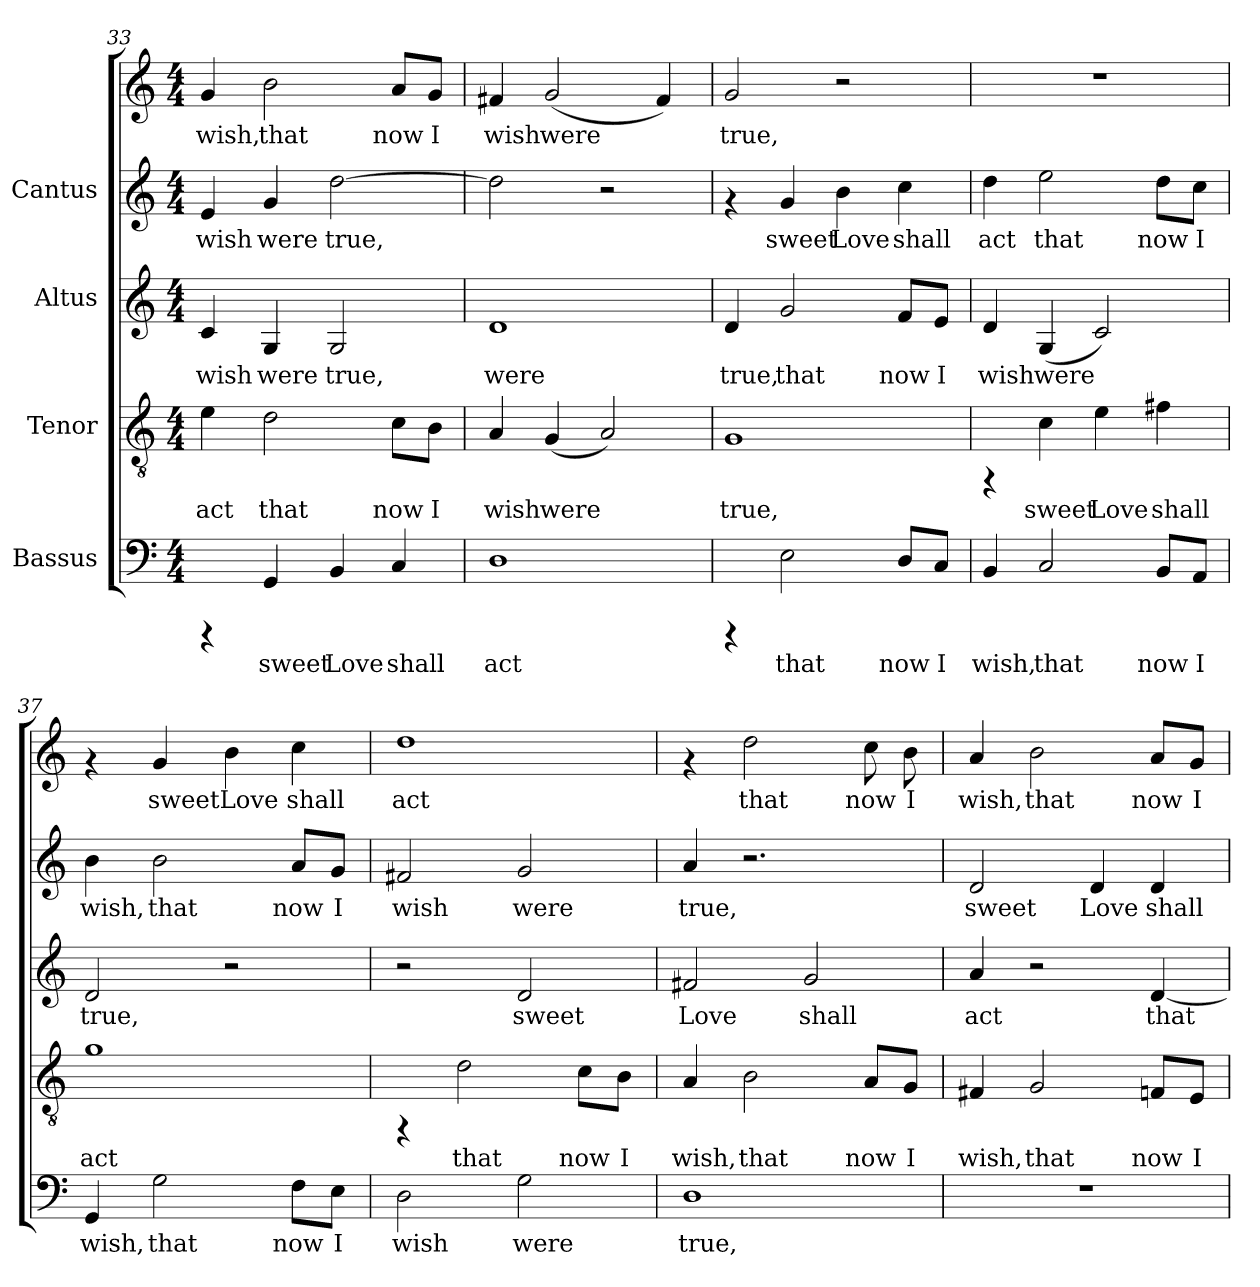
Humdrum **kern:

**kern	**text	**kern	**text	**kern	**text	**kern	**text	**kern	**text
*part4	*part4	*part3	*part3	*part2	*part2	*part1	*part1	*part1	*part1
*staff5	*staff5	*staff4	*staff4	*staff3	*staff3	*staff2	*staff2	*staff1	*staff1
*I"Bassus	*	*I"Tenor	*	*I"Altus	*	*I"Cantus	*	*	*
*clefF4	*	*clefGv2	*	*clefG2	*	*clefG2	*	*clefG2	*
*M4/4	*	*M4/4	*	*M4/4	*	*M4/4	*	*M4/4	*
=33	=33	=33	=33	=33	=33	=33	=33	=33	=33
!	!	!	!LO:LY:b:cj	!	!LO:LY:b:cj	!	!LO:LY:b:cj	!	!LO:LY:b:cj
4rCCC	.	4e\	act	4c/	wish	4e/	wish	4g/	wish,
!	!LO:LY:b:cj	!	!LO:LY:b:cj	!	!LO:LY:b:cj	!	!LO:LY:b:cj	!	!LO:LY:b:cj
4GG/	sweet	2d\	that	4G/	were	4g/	were	2b\	that
!	!LO:LY:b:cj	!	!	!	!LO:LY:b:cj	!	!LO:LY:b:cj	!	!
4BB/	Love	.	.	2G/	true,	[>2dd\	true,	.	.
!	!LO:LY:b:cj	!	!LO:LY:b:cj	!	!	!	!	!	!LO:LY:b:cj
4C/	shall	8c\L	now	.	.	.	.	8a/L	now
!	!	!	!LO:LY:b:cj	!	!	!	!	!	!LO:LY:b:cj
.	.	8B\J	I	.	.	.	.	8g/J	I
=34	=34	=34	=34	=34	=34	=34	=34	=34	=34
!	!LO:LY:b:cj	!	!LO:LY:b:cj	!	!LO:LY:b:cj	!	!	!	!LO:LY:b:cj
1D	act	4A/	wish	1d	were	2dd\]	.	4f#X/	wish
!	!	!	!LO:LY:b:cj	!	!	!	!	!	!LO:LY:b:cj
.	.	(<4G/	were	.	.	.	.	(<2g/	were
!	!	!	!LO:LY:b:cj	!	!	!	!	!	!
.	.	2A/)	.	.	.	2r	.	.	.
!	!	!	!	!	!	!	!	!	!LO:LY:b:cj
.	.	.	.	.	.	.	.	4f#/)	.
!!LO:LB:g=z
=35	=35	=35	=35	=35	=35	=35	=35	=35	=35
!	!	!	!LO:LY:b:cj	!	!LO:LY:b:cj	!	!	!	!LO:LY:b:cj
4rCCC	.	1G	true,	4d/	true,	4rf	.	2g/	true,
!	!LO:LY:b:cj	!	!	!	!LO:LY:b:cj	!	!LO:LY:b:cj	!	!
2E\	that	.	.	2g/	that	4g/	sweet	.	.
!	!	!	!	!	!	!	!LO:LY:b:cj	!	!
.	.	.	.	.	.	4b\	Love	2r	.
!	!LO:LY:b:cj	!	!	!	!LO:LY:b:cj	!	!LO:LY:b:cj	!	!
8D/L	now	.	.	8f/L	now	4cc\	shall	.	.
!	!LO:LY:b:cj	!	!	!	!LO:LY:b:cj	!	!	!	!
8C/J	I	.	.	8e/J	I	.	.	.	.
=36	=36	=36	=36	=36	=36	=36	=36	=36	=36
!	!LO:LY:b:cj	!	!	!	!LO:LY:b:cj	!	!LO:LY:b:cj	!	!
4BB/	wish,	4rFF	.	4d/	wish	4dd\	act	1r	.
!	!LO:LY:b:cj	!	!LO:LY:b:cj	!	!LO:LY:b:cj	!	!LO:LY:b:cj	!	!
2C/	that	4c\	sweet	(<4G/	were	2ee\	that	.	.
!	!	!	!LO:LY:b:cj	!	!LO:LY:b:cj	!	!	!	!
.	.	4e\	Love	2c/)	.	.	.	.	.
!	!LO:LY:b:cj	!	!LO:LY:b:cj	!	!	!	!LO:LY:b:cj	!	!
8BB/L	now	4f#X\	shall	.	.	8dd\L	now	.	.
!	!LO:LY:b:cj	!	!	!	!	!	!LO:LY:b:cj	!	!
8AA/J	I	.	.	.	.	8cc\J	I	.	.
=37	=37	=37	=37	=37	=37	=37	=37	=37	=37
!	!LO:LY:b:cj	!	!LO:LY:b:cj	!	!LO:LY:b:cj	!	!LO:LY:b:cj	!	!
4GG/	wish,	1g	act	2d/	true,	4b\	wish,	4rf	.
!	!LO:LY:b:cj	!	!	!	!	!	!LO:LY:b:cj	!	!LO:LY:b:cj
2G\	that	.	.	.	.	2b\	that	4g/	sweet
!	!	!	!	!	!	!	!	!	!LO:LY:b:cj
.	.	.	.	2r	.	.	.	4b\	Love
!	!LO:LY:b:cj	!	!	!	!	!	!LO:LY:b:cj	!	!LO:LY:b:cj
8F\L	now	.	.	.	.	8a/L	now	4cc\	shall
!	!LO:LY:b:cj	!	!	!	!	!	!LO:LY:b:cj	!	!
8E\J	I	.	.	.	.	8g/J	I	.	.
=38	=38	=38	=38	=38	=38	=38	=38	=38	=38
!	!LO:LY:b:cj	!	!	!	!	!	!LO:LY:b:cj	!	!LO:LY:b:cj
2D\	wish	4rFF	.	2r	.	2f#X/	wish	1dd	act
!	!	!	!LO:LY:b:cj	!	!	!	!	!	!
.	.	2d\	that	.	.	.	.	.	.
!	!LO:LY:b:cj	!	!	!	!LO:LY:b:cj	!	!LO:LY:b:cj	!	!
2G\	were	.	.	2d/	sweet	2g/	were	.	.
!	!	!	!LO:LY:b:cj	!	!	!	!	!	!
.	.	8c\L	now	.	.	.	.	.	.
!	!	!	!LO:LY:b:cj	!	!	!	!	!	!
.	.	8B\J	I	.	.	.	.	.	.
!!LO:LB:g=z
=39	=39	=39	=39	=39	=39	=39	=39	=39	=39
!	!LO:LY:b:cj	!	!LO:LY:b:cj	!	!LO:LY:b:cj	!	!LO:LY:b:cj	!	!
1D	true,	4A/	wish,	2f#X/	Love	4a/	true,	4rf	.
!	!	!	!LO:LY:b:cj	!	!	!	!	!	!LO:LY:b:cj
.	.	2B\	that	.	.	2.r	.	2dd\	that
!	!	!	!	!	!LO:LY:b:cj	!	!	!	!
.	.	.	.	2g/	shall	.	.	.	.
!	!	!	!LO:LY:b:cj	!	!	!	!	!	!LO:LY:b:cj
.	.	8A/L	now	.	.	.	.	8cc\	now
!	!	!	!LO:LY:b:cj	!	!	!	!	!	!LO:LY:b:cj
.	.	8G/J	I	.	.	.	.	8b\	I
=40	=40	=40	=40	=40	=40	=40	=40	=40	=40
!	!	!	!LO:LY:b:cj	!	!LO:LY:b:cj	!	!LO:LY:b:cj	!	!LO:LY:b:cj
1r	.	4F#X/	wish,	4a/	act	2d/	sweet	4a/	wish,
!	!	!	!LO:LY:b:cj	!	!	!	!	!	!LO:LY:b:cj
.	.	2G/	that	2r	.	.	.	2b\	that
!	!	!	!	!	!	!	!LO:LY:b:cj	!	!
.	.	.	.	.	.	4d/	Love	.	.
!	!	!	!LO:LY:b:cj	!	!LO:LY:b:cj	!	!LO:LY:b:cj	!	!LO:LY:b:cj
.	.	8Fn/L	now	[<4d/	that	4d/	shall	8a/L	now
!	!	!	!LO:LY:b:cj	!	!	!	!	!	!LO:LY:b:cj
.	.	8E/J	I	.	.	.	.	8g/J	I
=	=	=	=	=	=	=	=	=	=
*-	*-	*-	*-	*-	*-	*-	*-	*-	*-
